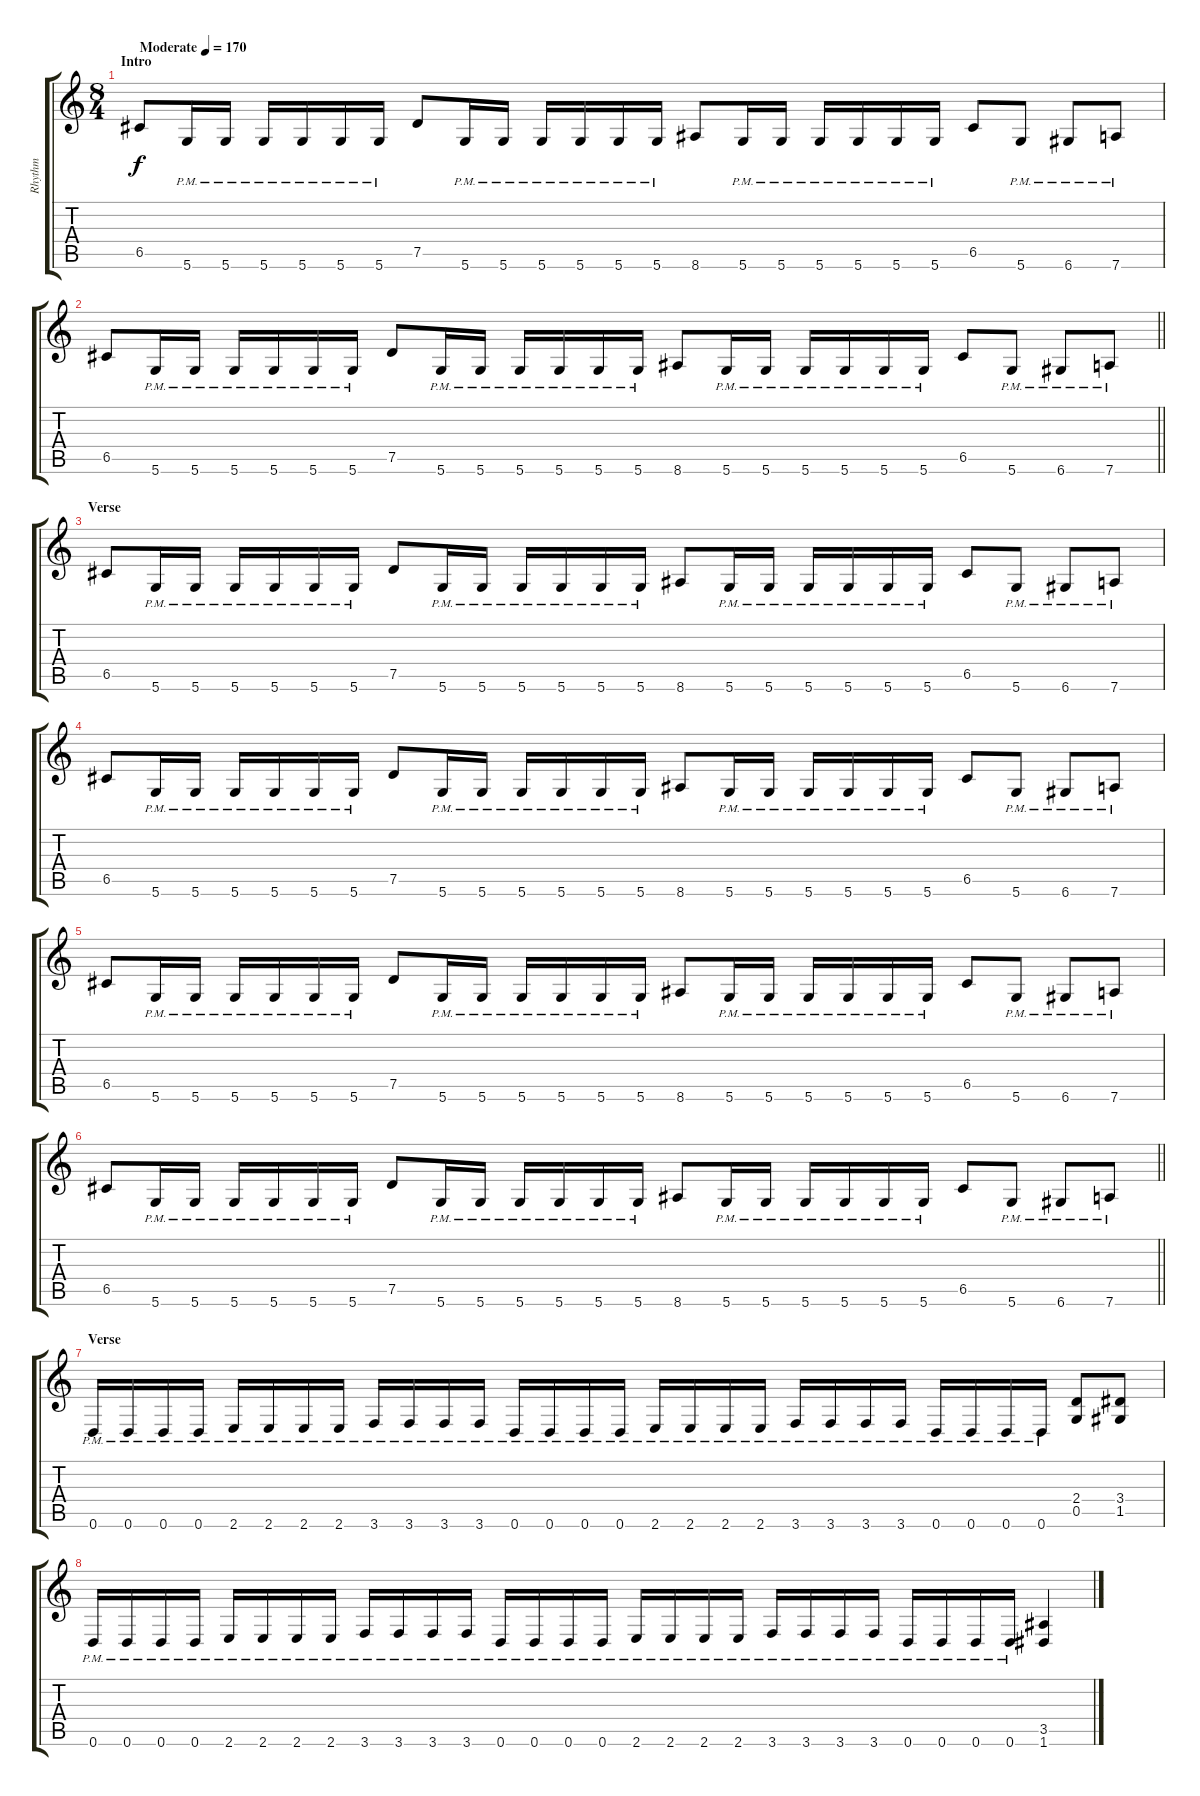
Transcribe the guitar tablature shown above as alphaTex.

\track ("Rhythm" "Rhythm") {instrument distortionguitar}
\staff {score tabs}
\tuning (D4 A3 F3 C3 G2 D2) {hide}
\ts (8 4)
\section ("" "Intro")
\tempo (170 "Moderate")
\tempo 202
\tempo (170 "Moderate")
\clef g2
\ks c
6.5.8{dy f instrument distortionguitar} 5.6{pm}.16 5.6{pm}.16 5.6{pm}.16 5.6{pm}.16 5.6{pm}.16 5.6{pm}.16 7.5.8 5.6{pm}.16 5.6{pm}.16 5.6{pm}.16 5.6{pm}.16 5.6{pm}.16 5.6{pm}.16 8.6.8 5.6{pm}.16 5.6{pm}.16 5.6{pm}.16 5.6{pm}.16 5.6{pm}.16 5.6{pm}.16 6.5.8 5.6{pm}.8 6.6{pm}.8 7.6{pm}.8 |
\barLineRight lightlight
6.5.8 5.6{pm}.16 5.6{pm}.16 5.6{pm}.16 5.6{pm}.16 5.6{pm}.16 5.6{pm}.16 7.5.8 5.6{pm}.16 5.6{pm}.16 5.6{pm}.16 5.6{pm}.16 5.6{pm}.16 5.6{pm}.16 8.6.8 5.6{pm}.16 5.6{pm}.16 5.6{pm}.16 5.6{pm}.16 5.6{pm}.16 5.6{pm}.16 6.5.8 5.6{pm}.8 6.6{pm}.8 7.6{pm}.8 |
\section ("" "Verse")
6.5.8 5.6{pm}.16 5.6{pm}.16 5.6{pm}.16 5.6{pm}.16 5.6{pm}.16 5.6{pm}.16 7.5.8 5.6{pm}.16 5.6{pm}.16 5.6{pm}.16 5.6{pm}.16 5.6{pm}.16 5.6{pm}.16 8.6.8 5.6{pm}.16 5.6{pm}.16 5.6{pm}.16 5.6{pm}.16 5.6{pm}.16 5.6{pm}.16 6.5.8 5.6{pm}.8 6.6{pm}.8 7.6{pm}.8 |
6.5.8 5.6{pm}.16 5.6{pm}.16 5.6{pm}.16 5.6{pm}.16 5.6{pm}.16 5.6{pm}.16 7.5.8 5.6{pm}.16 5.6{pm}.16 5.6{pm}.16 5.6{pm}.16 5.6{pm}.16 5.6{pm}.16 8.6.8 5.6{pm}.16 5.6{pm}.16 5.6{pm}.16 5.6{pm}.16 5.6{pm}.16 5.6{pm}.16 6.5.8 5.6{pm}.8 6.6{pm}.8 7.6{pm}.8 |
6.5.8 5.6{pm}.16 5.6{pm}.16 5.6{pm}.16 5.6{pm}.16 5.6{pm}.16 5.6{pm}.16 7.5.8 5.6{pm}.16 5.6{pm}.16 5.6{pm}.16 5.6{pm}.16 5.6{pm}.16 5.6{pm}.16 8.6.8 5.6{pm}.16 5.6{pm}.16 5.6{pm}.16 5.6{pm}.16 5.6{pm}.16 5.6{pm}.16 6.5.8 5.6{pm}.8 6.6{pm}.8 7.6{pm}.8 |
\barLineRight lightlight
6.5.8 5.6{pm}.16 5.6{pm}.16 5.6{pm}.16 5.6{pm}.16 5.6{pm}.16 5.6{pm}.16 7.5.8 5.6{pm}.16 5.6{pm}.16 5.6{pm}.16 5.6{pm}.16 5.6{pm}.16 5.6{pm}.16 8.6.8 5.6{pm}.16 5.6{pm}.16 5.6{pm}.16 5.6{pm}.16 5.6{pm}.16 5.6{pm}.16 6.5.8 5.6{pm}.8 6.6{pm}.8 7.6{pm}.8 |
\section ("" "Verse")
0.6{pm}.16 0.6{pm}.16 0.6{pm}.16 0.6{pm}.16 2.6{pm}.16 2.6{pm}.16 2.6{pm}.16 2.6{pm}.16 3.6{pm}.16 3.6{pm}.16 3.6{pm}.16 3.6{pm}.16 0.6{pm}.16 0.6{pm}.16 0.6{pm}.16 0.6{pm}.16 2.6{pm}.16 2.6{pm}.16 2.6{pm}.16 2.6{pm}.16 3.6{pm}.16 3.6{pm}.16 3.6{pm}.16 3.6{pm}.16 0.6{pm}.16 0.6{pm}.16 0.6{pm}.16 0.6{pm}.16 (2.4 0.5).8 (3.4 1.5).8 |
0.6{pm}.16 0.6{pm}.16 0.6{pm}.16 0.6{pm}.16 2.6{pm}.16 2.6{pm}.16 2.6{pm}.16 2.6{pm}.16 3.6{pm}.16 3.6{pm}.16 3.6{pm}.16 3.6{pm}.16 0.6{pm}.16 0.6{pm}.16 0.6{pm}.16 0.6{pm}.16 2.6{pm}.16 2.6{pm}.16 2.6{pm}.16 2.6{pm}.16 3.6{pm}.16 3.6{pm}.16 3.6{pm}.16 3.6{pm}.16 0.6{pm}.16 0.6{pm}.16 0.6{pm}.16 0.6{pm}.16 (3.5 1.6).4
